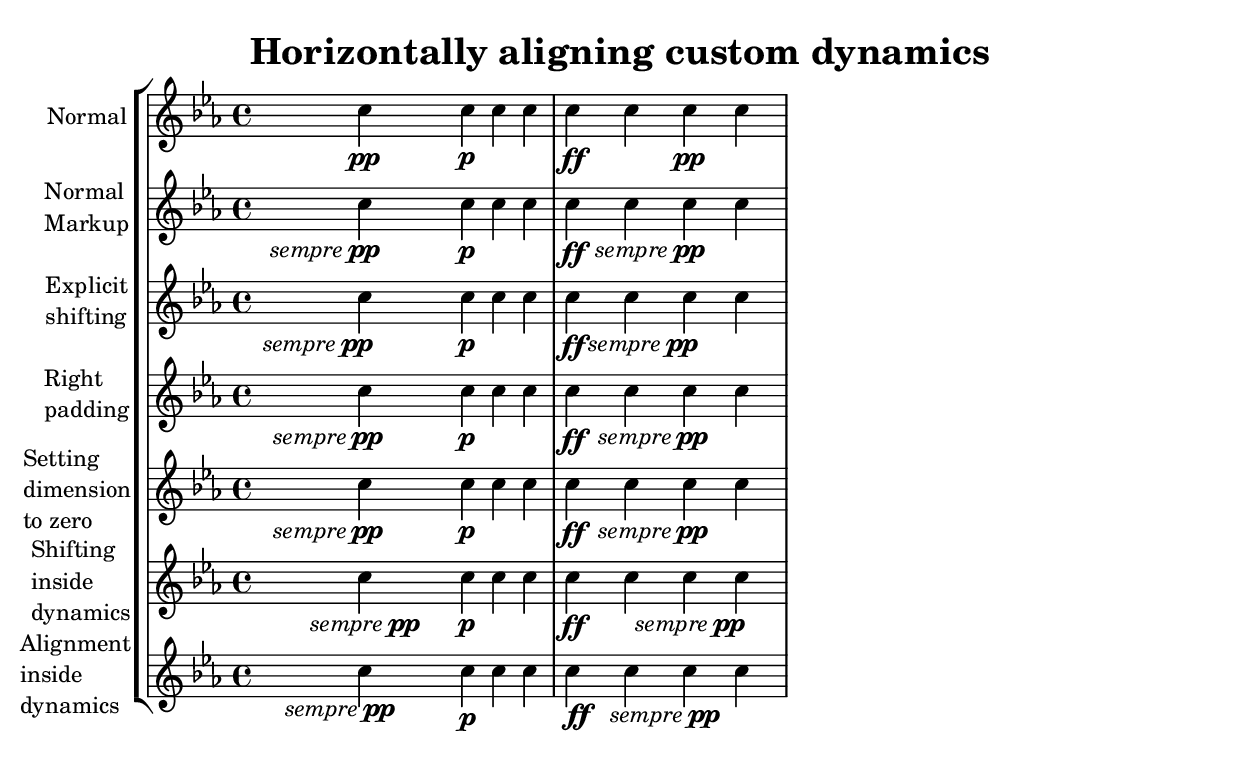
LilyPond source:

%% Do not edit this file; it is auto-generated from LSR http://lsr.dsi.unimi.it
%% This file is in the public domain.
\version "2.11.61"

\header {
  lsrtags = "expressive-marks, tweaks-and-overrides"

  texidoc = "
Some dynamic expressions involve additional text, like \"sempre pp\".
Since lilypond aligns all dynamics centered on the note, the \\pp would
be displayed way after the note it applies to.

To correctly align the \"sempre \\pp\" horizontally, so that it is
aligned as if it were only the \\pp, there are several approaches:

* Simply use @code{\\once\\override DynamicText #'X-offset = #-9.2}
before the note with the dynamics to manually shift it to the correct
position. Drawback: This has to be done manually each time you use that
dynamic markup... * Add some padding (@code{#:hspace 7.1}) into the
definition of your custom dynamic mark, so that after lilypond
center-aligns it, it is already correctly aligned. Drawback: The
padding really takes up that space and does not allow any other markup
or dynamics to be shown in that position.

* Shift the dynamic script @code{\\once\\override ... #'X-offset = ..}.
Drawback: @code{\\once\\override} is needed for every invocation!

* Set the dimensions of the additional text to 0 (using
@code{#:with-dimensions '(0 . 0) '(0 . 0)}). Drawback: To lilypond
\"sempre\" has no extent, so it might put other stuff there and create
collisions (which are not detected by the collision dection!). Also,
there seems to be some spacing, so it's not exactly the same alignment
as without the additional text

* Add an explicit shifting directly inside the scheme function for the
dynamic-script.

* Set an explicit alignment inside the dynamic-script. By default, this
won't have any effect, only if one sets X-offset! Drawback: One needs
to set @code{DynamicText #'X-offset}, which will apply to all dynamic
texts! Also, it is aligned at the right edge of the additional text,
not at the center of pp.




"
  doctitle = "Horizontally aligning custom dynamics (e.g. \"sempre pp\", \"piu f\", \"subito p\")"
} % begin verbatim
\header { title = "Horizontally aligning custom dynamics" }
\layout { ragged-right = ##t }

% Solution 1: Using a simple markup with a particular halign value
% Drawback: It's a markup, not a dynamic command, so \dynamicDown etc. will have no effect
semppMarkup = \markup { \halign #1.4 \italic "sempre" \dynamic "pp" }

% Solution 2: Using a dynamic script and shifting with \once\override ... #'X-offset = ..
% Drawback: \once\override needed for every invocation
semppK = #(make-dynamic-script (markup #:line( #:normal-text #:italic "sempre" #:dynamic "pp")))

% Solution 3: Padding the dynamic script so the center-alignment puts it to the correct position
% Drawback: the padding really reserves the space, nothing else can be there
semppT = #(
  make-dynamic-script (
    markup #:line (
      #:normal-text #:italic "sempre" #:dynamic "pp" #:hspace 7.1
    )
  )
)

% Solution 4: Dynamic, setting the dimensions of the additional text to 0
% Drawback: To lilypond "sempre" has no extent, so it might put other stuff there => collisions
% Drawback: Also, there seems to be some spacing, so it's not exactly the 
%           same alignment as without the additional text
semppM = #(make-dynamic-script (markup #:line( #:with-dimensions '(0 . 0) '(0 . 0) #:right-align #:normal-text #:italic "sempre" #:dynamic "pp")))

% Solution 5: Dynamic with explicit shifting inside the scheme function
semppG = #(make-dynamic-script
  (markup
    #:hspace 0 #:translate (cons -18.85 0 )
    #:line( #:normal-text #:italic "sempre" #:dynamic "pp"))
)

% Solution 6: Dynamic with explicit alignment. This has only effect, if one sets X-offset!
% Drawback: One needs to set DynamicText #'X-offset!
% Drawback: Aligned at the right edge of the additional text, not at the center of pp
semppMII = #(make-dynamic-script (markup #:line(#:right-align #:normal-text #:italic "sempre" #:dynamic "pp")))


\context StaffGroup <<
  \context Staff="s" << \set Staff.instrumentName = "Normal"
       \relative c'' { \key es \major c4\pp c\p c c | c\ff c c\pp c } 
  >>
  \context Staff="sMarkup" << \set Staff.instrumentName = \markup\column{"Normal" "Markup"}
       \relative c'' { \key es \major c4-\semppMarkup c\p c c | c\ff c c-\semppMarkup c} 
  >>
  \context Staff="sK" << \set Staff.instrumentName = \markup\column{"Explicit" "shifting"}
       \relative c'' { \key es \major 
           \once \override DynamicText #'X-offset = #-9.2 c4\semppK c\p c c | 
           c\ff c \once \override DynamicText #'X-offset = #-9.2  c\semppK c } 
  >>
  \context Staff="sT" << \set Staff.instrumentName = \markup\column{"Right" "padding"}
       \relative c'' { \key es \major c4\semppT c\p c c | c\ff c c\semppT c } 
  >>
  \context Staff="sM" << \set Staff.instrumentName = \markup\column{"Setting" "dimension" "to zero"}
       \relative c'' { \key es \major c4\semppM c\p c c | c\ff c c\semppM c } 
  >>
  \context Staff="sG" << \set Staff.instrumentName = \markup\column{"Shifting" "inside" "dynamics"}
       \relative c'' { \key es \major c4\semppG c\p c c | c\ff c c\semppG c} 
  >>
  \context Staff="sMII" << \set Staff.instrumentName = \markup\column{"Alignment" "inside" "dynamics"}
    \relative c'' { \key es \major 
      \override DynamicText #'X-offset = #0  % Setting to ##f (false) gives the same resul
      c4\semppMII c\p c c | c\ff c c\semppMII c } 
    >>
>>

